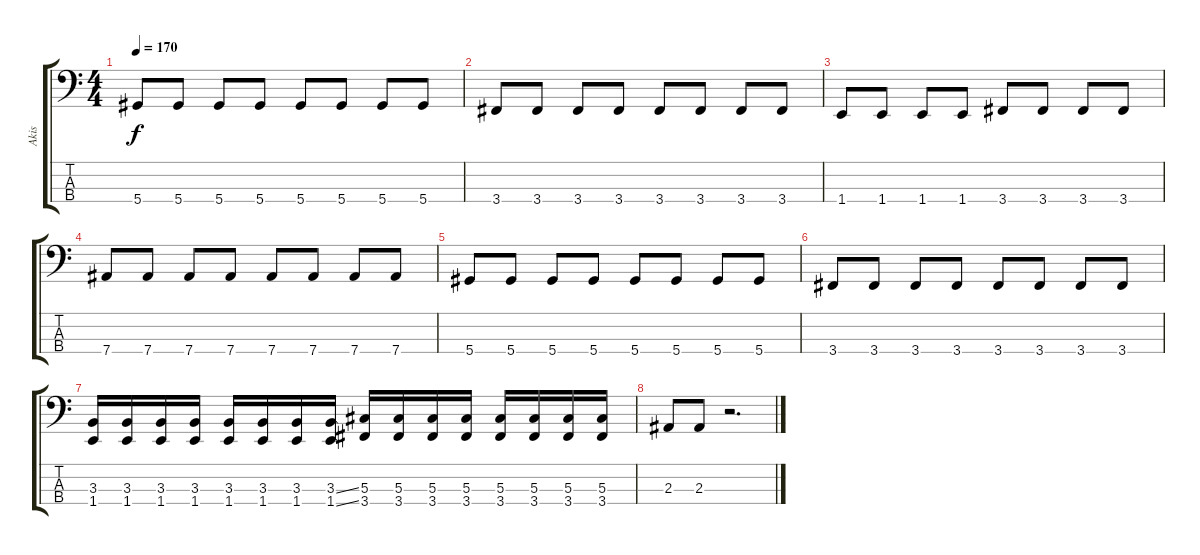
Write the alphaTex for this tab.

\track ("Akis" "Akis") {instrument electricbasspick}
\staff {score tabs}
\tuning (Gb2 Db2 Ab1 Eb1) {hide}
\ts (4 4)
\tempo 170
\clef f4
\ks c
5.4.8{dy f} 5.4.8 5.4.8 5.4.8 5.4.8 5.4.8 5.4.8 5.4.8 |
3.4.8 3.4.8 3.4.8 3.4.8 3.4.8 3.4.8 3.4.8 3.4.8 |
1.4.8 1.4.8 1.4.8 1.4.8 3.4.8 3.4.8 3.4.8 3.4.8 |
7.4.8 7.4.8 7.4.8 7.4.8 7.4.8 7.4.8 7.4.8 7.4.8 |
5.4.8 5.4.8 5.4.8 5.4.8 5.4.8 5.4.8 5.4.8 5.4.8 |
3.4.8 3.4.8 3.4.8 3.4.8 3.4.8 3.4.8 3.4.8 3.4.8 |
(3.3 1.4).16 (3.3 1.4).16 (3.3 1.4).16 (3.3 1.4).16 (3.3 1.4).16 (3.3 1.4).16 (3.3 1.4).16 (3.3{ss} 1.4{ss}).16 (5.3 3.4).16 (5.3 3.4).16 (5.3 3.4).16 (5.3 3.4).16 (5.3 3.4).16 (5.3 3.4).16 (5.3 3.4).16 (5.3 3.4).16 |
2.3.8 2.3.8 r.2{d}
